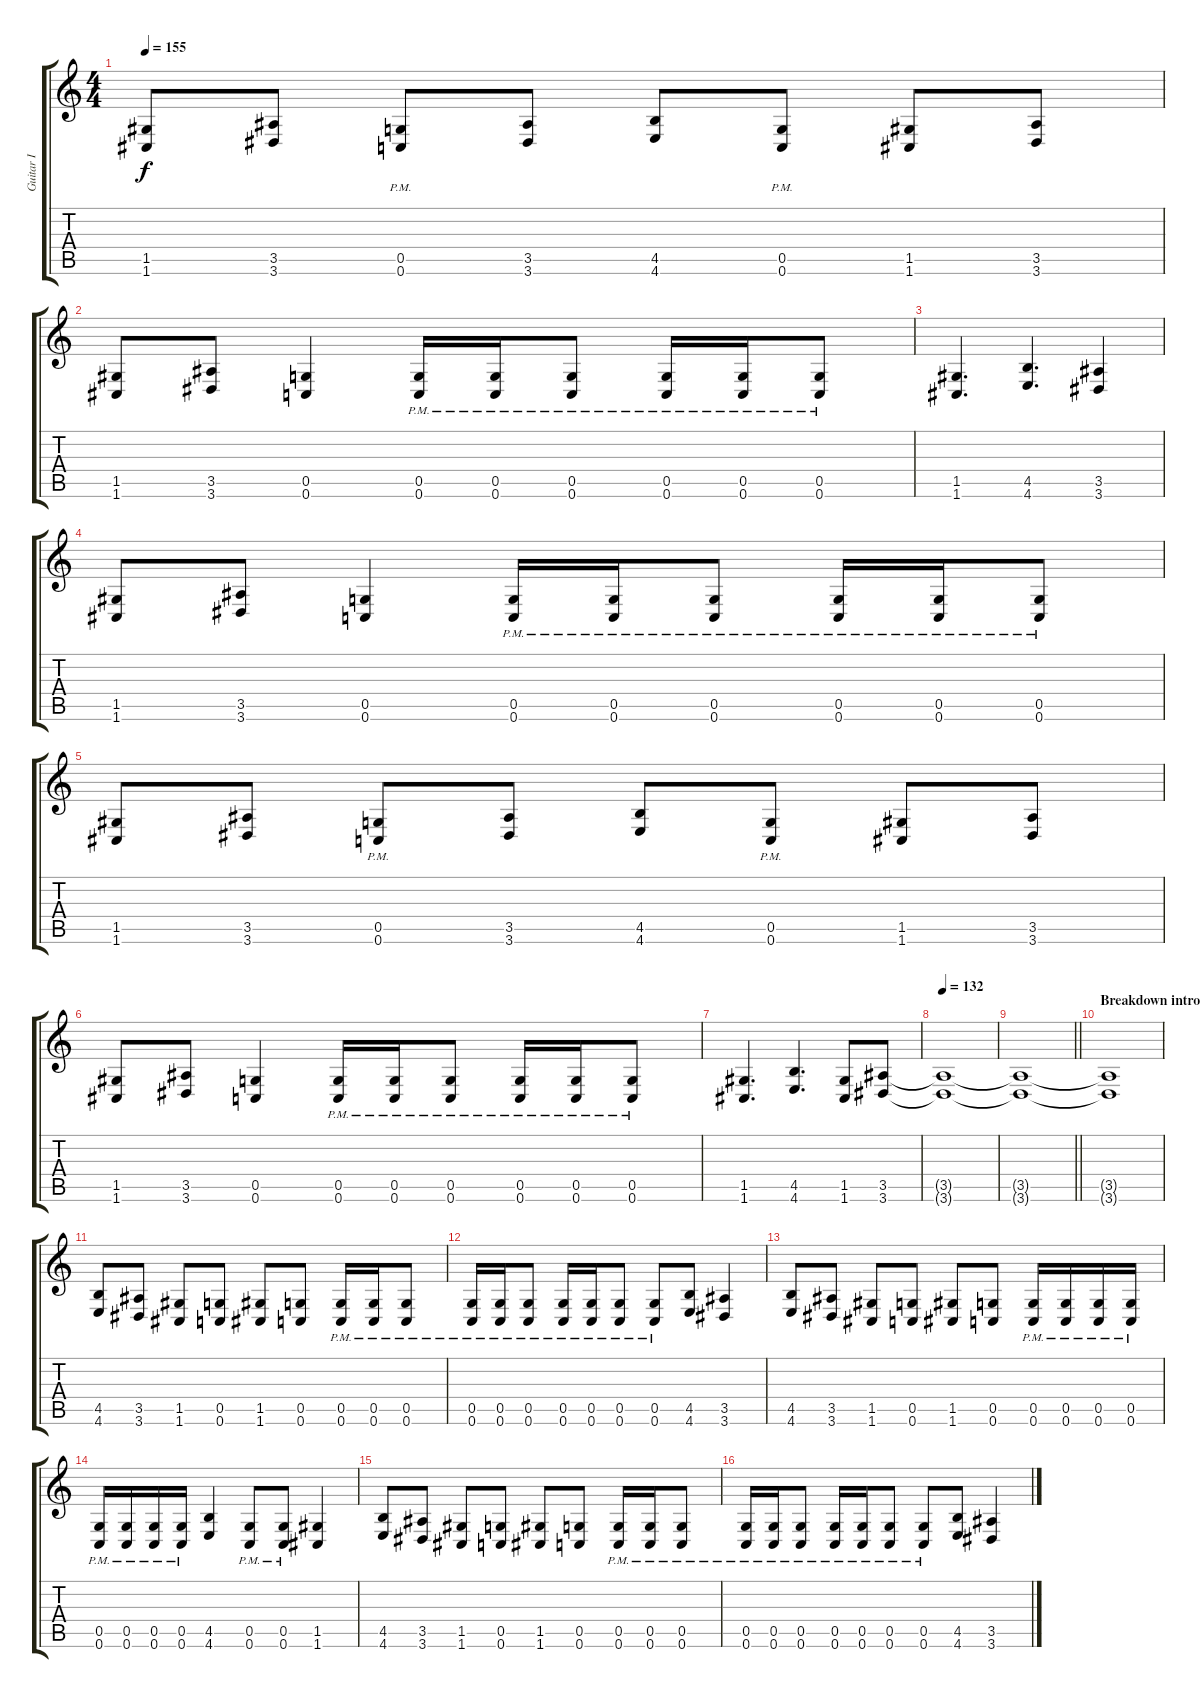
\track ("Guitar I" "Guitar I") {instrument overdrivenguitar}
\staff {score tabs}
\tuning (D4 A3 F3 C3 G2 C2) {hide}
\ts (4 4)
\tempo 155
\clef g2
\ks c
(1.5 1.6).8{dy f} (3.5 3.6).8 (0.5{pm} 0.6{pm}).8 (3.5 3.6).8 (4.5 4.6).8 (0.5{pm} 0.6{pm}).8 (1.5 1.6).8 (3.5 3.6).8 |
(1.5 1.6).8 (3.5 3.6).8 (0.5 0.6).4 (0.5{pm} 0.6{pm}).16 (0.5{pm} 0.6{pm}).16 (0.5{pm} 0.6{pm}).8 (0.5{pm} 0.6{pm}).16 (0.5{pm} 0.6{pm}).16 (0.5{pm} 0.6{pm}).8 |
(1.5 1.6).4{d} (4.5 4.6).4{d} (3.5 3.6).4 |
(1.5 1.6).8 (3.5 3.6).8 (0.5 0.6).4 (0.5{pm} 0.6{pm}).16 (0.5{pm} 0.6{pm}).16 (0.5{pm} 0.6{pm}).8 (0.5{pm} 0.6{pm}).16 (0.5{pm} 0.6{pm}).16 (0.5{pm} 0.6{pm}).8 |
(1.5 1.6).8 (3.5 3.6).8 (0.5{pm} 0.6{pm}).8 (3.5 3.6).8 (4.5 4.6).8 (0.5{pm} 0.6{pm}).8 (1.5 1.6).8 (3.5 3.6).8 |
(1.5 1.6).8 (3.5 3.6).8 (0.5 0.6).4 (0.5{pm} 0.6{pm}).16 (0.5{pm} 0.6{pm}).16 (0.5{pm} 0.6{pm}).8 (0.5{pm} 0.6{pm}).16 (0.5{pm} 0.6{pm}).16 (0.5{pm} 0.6{pm}).8 |
(1.5 1.6).4{d} (4.5 4.6).4{d} (1.5 1.6).8 (3.5 3.6).8 |
\tempo 135
\tempo 132
(3.5{t} 3.6{t}).1 |
\barLineRight lightlight
(3.5{t} 3.6{t}).1 |
\section ("" "Breakdown intro")
(3.5{t} 3.6{t}).1 |
(4.5 4.6).8 (3.5 3.6).8 (1.5 1.6).8 (0.5 0.6).8 (1.5 1.6).8 (0.5 0.6).8 (0.5{pm} 0.6{pm}).16 (0.5{pm} 0.6{pm}).16 (0.5{pm} 0.6{pm}).8 |
(0.5{pm} 0.6{pm}).16 (0.5{pm} 0.6{pm}).16 (0.5{pm} 0.6{pm}).8 (0.5{pm} 0.6{pm}).16 (0.5{pm} 0.6{pm}).16 (0.5{pm} 0.6{pm}).8 (0.5{pm} 0.6{pm}).8 (4.5 4.6).8 (3.5 3.6).4 |
(4.5 4.6).8 (3.5 3.6).8 (1.5 1.6).8 (0.5 0.6).8 (1.5 1.6).8 (0.5 0.6).8 (0.5{pm} 0.6{pm}).16 (0.5{pm} 0.6{pm}).16 (0.5{pm} 0.6{pm}).16 (0.5{pm} 0.6{pm}).16 |
(0.5{pm} 0.6{pm}).16 (0.5{pm} 0.6{pm}).16 (0.5{pm} 0.6{pm}).16 (0.5{pm} 0.6{pm}).16 (4.5 4.6).4 (0.5{pm} 0.6{pm}).8 (0.5{pm} 0.6{pm}).8 (1.5 1.6).4 |
(4.5 4.6).8 (3.5 3.6).8 (1.5 1.6).8 (0.5 0.6).8 (1.5 1.6).8 (0.5 0.6).8 (0.5{pm} 0.6{pm}).16 (0.5{pm} 0.6{pm}).16 (0.5{pm} 0.6{pm}).8 |
(0.5{pm} 0.6{pm}).16 (0.5{pm} 0.6{pm}).16 (0.5{pm} 0.6{pm}).8 (0.5{pm} 0.6{pm}).16 (0.5{pm} 0.6{pm}).16 (0.5{pm} 0.6{pm}).8 (0.5{pm} 0.6{pm}).8 (4.5 4.6).8 (3.5 3.6).4
